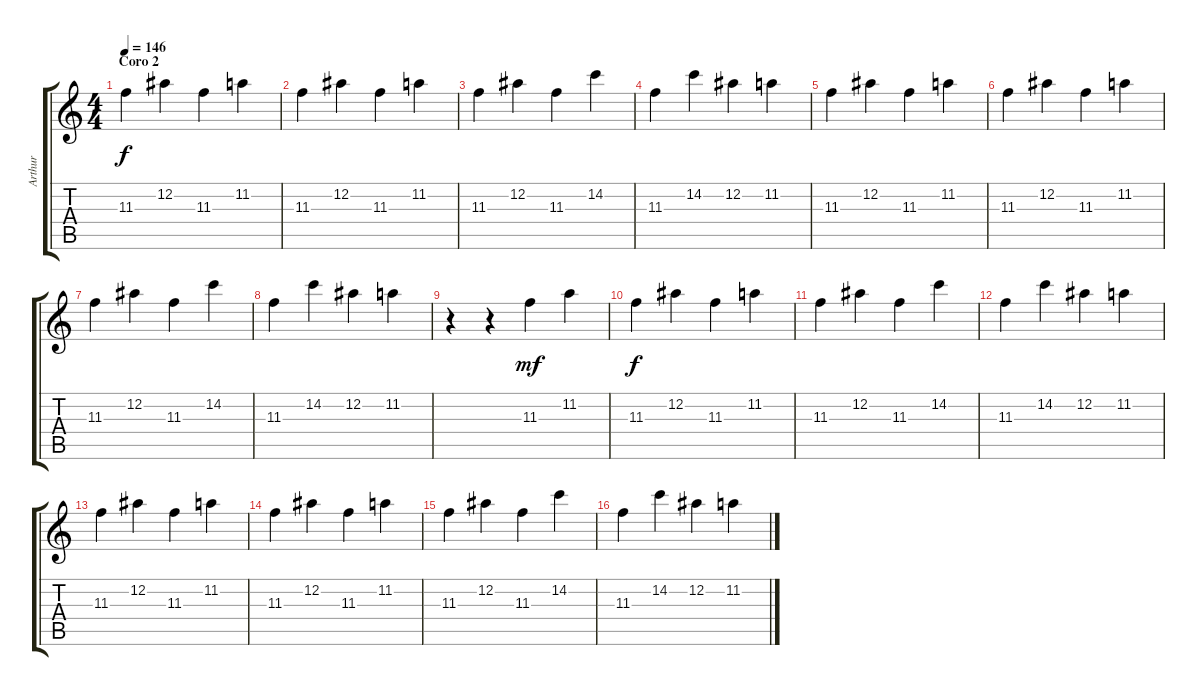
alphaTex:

\track ("Arthur" "Arthur") {instrument distortionguitar}
\staff {score tabs}
\tuning (Eb4 Bb3 Gb3 Db3 Ab2 Eb2) {hide}
\ts (4 4)
\section ("" "Coro 2")
\tempo 146
\clef g2
\ks c
11.3.4{dy f volume 13} 12.2.4 11.3.4 11.2.4 |
11.3.4 12.2.4 11.3.4 11.2.4 |
11.3.4 12.2.4 11.3.4 14.2.4 |
11.3.4 14.2.4 12.2.4 11.2.4 |
11.3.4 12.2.4 11.3.4 11.2.4 |
11.3.4 12.2.4 11.3.4 11.2.4 |
11.3.4 12.2.4 11.3.4 14.2.4 |
11.3.4 14.2.4 12.2.4 11.2.4 |
r.4{volume 13} r.4 11.3.4{dy mf} 11.2.4 |
11.3.4{dy f} 12.2.4 11.3.4 11.2.4 |
11.3.4 12.2.4 11.3.4 14.2.4 |
11.3.4 14.2.4 12.2.4 11.2.4 |
11.3.4 12.2.4 11.3.4 11.2.4 |
11.3.4 12.2.4 11.3.4 11.2.4 |
11.3.4 12.2.4 11.3.4 14.2.4 |
11.3.4 14.2.4 12.2.4 11.2.4
